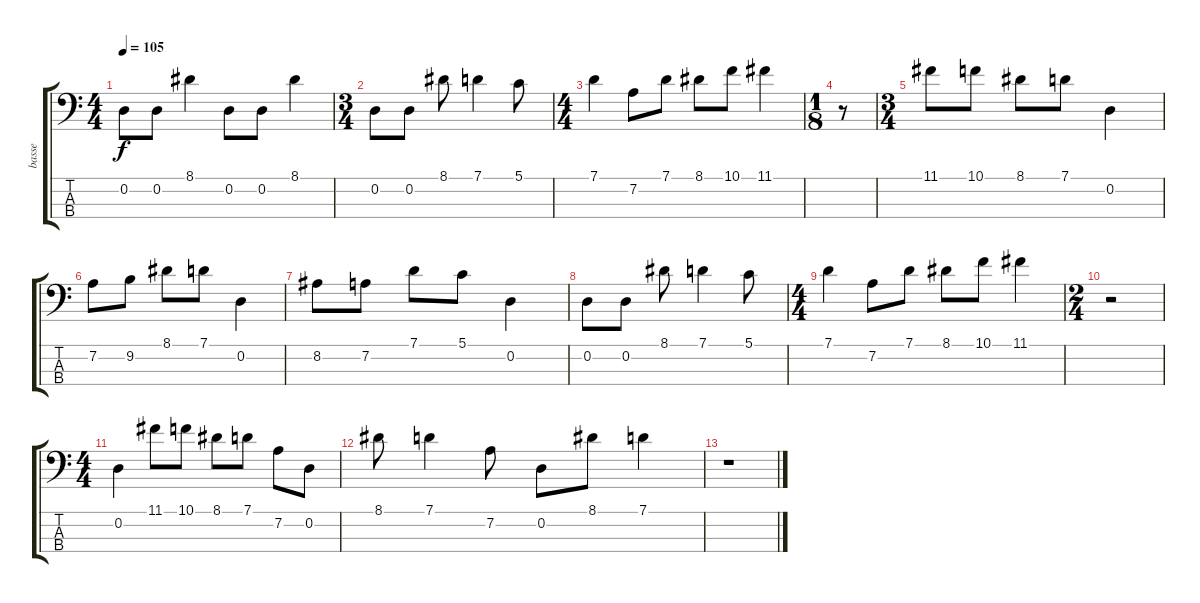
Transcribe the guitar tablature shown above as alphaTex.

\track ("basse" "basse") {instrument electricbassfinger}
\staff {score tabs}
\tuning (G2 D2 A1 E1) {hide}
\ts (4 4)
\tempo 105
\clef f4
\ks c
0.2.8{dy f} 0.2.8 8.1.4 0.2.8 0.2.8 8.1.4 |
\ts (3 4)
0.2.8 0.2.8 8.1.8 7.1.4 5.1.8 |
\ts (4 4)
7.1.4 7.2.8 7.1.8 8.1.8 10.1.8 11.1.4 |
\ts (1 8)
r.8 |
\ts (3 4)
11.1.8 10.1.8 8.1.8 7.1.8 0.2.4 |
7.2.8 9.2.8 8.1.8 7.1.8 0.2.4 |
8.2.8 7.2.8 7.1.8 5.1.8 0.2.4 |
0.2.8 0.2.8 8.1.8 7.1.4 5.1.8 |
\ts (4 4)
7.1.4 7.2.8 7.1.8 8.1.8 10.1.8 11.1.4 |
\ts (2 4)
r.2 |
\ts (4 4)
0.2.4 11.1.8 10.1.8 8.1.8 7.1.8 7.2.8 0.2.8 |
8.1.8 7.1.4 7.2.8 0.2.8 8.1.8 7.1.4 |
r.1
